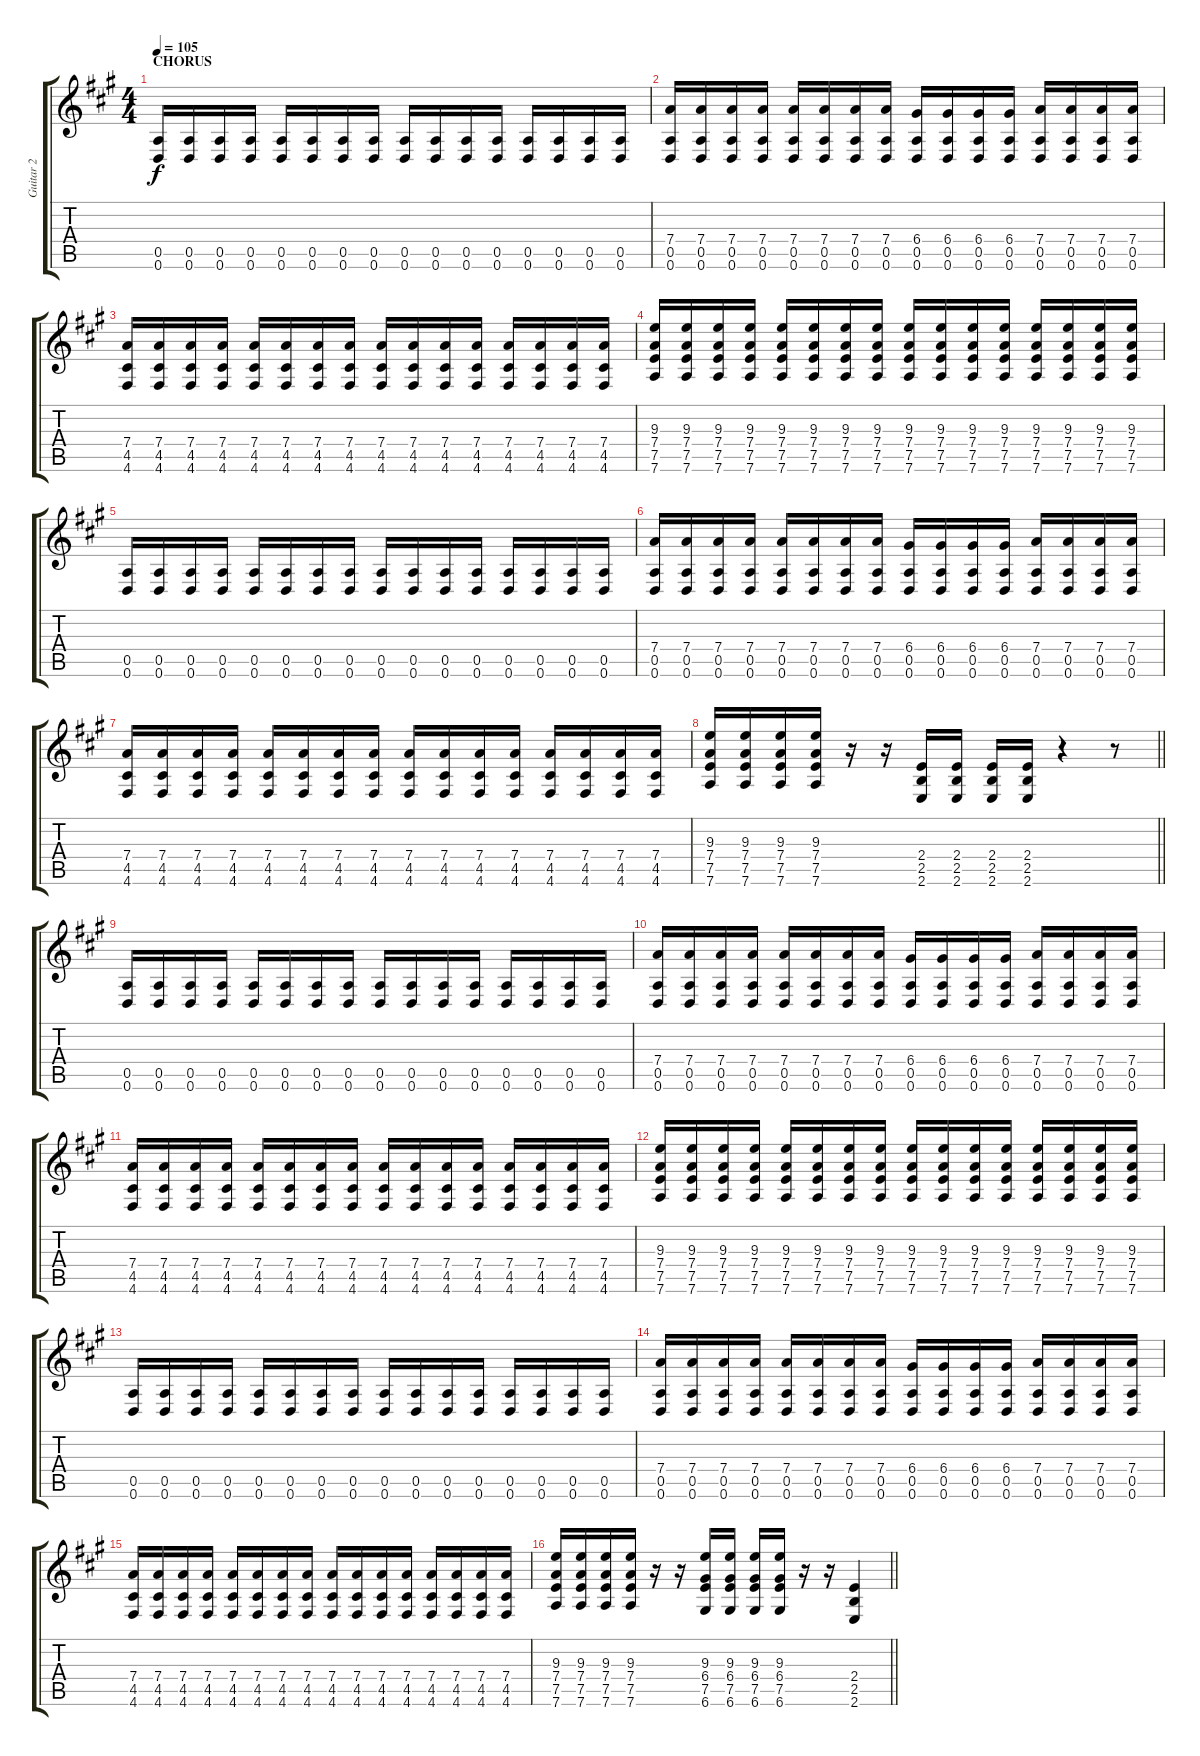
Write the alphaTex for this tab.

\track ("Guitar 2" "Guitar 2") {instrument distortionguitar}
\staff {score tabs}
\tuning (E4 B3 G3 D3 A2 D2) {hide}
\ts (4 4)
\section ("" "CHORUS")
\tempo 105
\clef g2
\ks f#minor
(0.5 0.6).16{dy f} (0.5 0.6).16 (0.5 0.6).16 (0.5 0.6).16 (0.5 0.6).16 (0.5 0.6).16 (0.5 0.6).16 (0.5 0.6).16 (0.5 0.6).16 (0.5 0.6).16 (0.5 0.6).16 (0.5 0.6).16 (0.5 0.6).16 (0.5 0.6).16 (0.5 0.6).16 (0.5 0.6).16 |
(7.4 0.5 0.6).16 (7.4 0.5 0.6).16 (7.4 0.5 0.6).16 (7.4 0.5 0.6).16 (7.4 0.5 0.6).16 (7.4 0.5 0.6).16 (7.4 0.5 0.6).16 (7.4 0.5 0.6).16 (6.4 0.5 0.6).16 (6.4 0.5 0.6).16 (6.4 0.5 0.6).16 (6.4 0.5 0.6).16 (7.4 0.5 0.6).16 (7.4 0.5 0.6).16 (7.4 0.5 0.6).16 (7.4 0.5 0.6).16 |
(7.4 4.5 4.6).16 (7.4 4.5 4.6).16 (7.4 4.5 4.6).16 (7.4 4.5 4.6).16 (7.4 4.5 4.6).16 (7.4 4.5 4.6).16 (7.4 4.5 4.6).16 (7.4 4.5 4.6).16 (7.4 4.5 4.6).16 (7.4 4.5 4.6).16 (7.4 4.5 4.6).16 (7.4 4.5 4.6).16 (7.4 4.5 4.6).16 (7.4 4.5 4.6).16 (7.4 4.5 4.6).16 (7.4 4.5 4.6).16 |
(9.3 7.4 7.5 7.6).16 (9.3 7.4 7.5 7.6).16 (9.3 7.4 7.5 7.6).16 (9.3 7.4 7.5 7.6).16 (9.3 7.4 7.5 7.6).16 (9.3 7.4 7.5 7.6).16 (9.3 7.4 7.5 7.6).16 (9.3 7.4 7.5 7.6).16 (9.3 7.4 7.5 7.6).16 (9.3 7.4 7.5 7.6).16 (9.3 7.4 7.5 7.6).16 (9.3 7.4 7.5 7.6).16 (9.3 7.4 7.5 7.6).16 (9.3 7.4 7.5 7.6).16 (9.3 7.4 7.5 7.6).16 (9.3 7.4 7.5 7.6).16 |
(0.5 0.6).16 (0.5 0.6).16 (0.5 0.6).16 (0.5 0.6).16 (0.5 0.6).16 (0.5 0.6).16 (0.5 0.6).16 (0.5 0.6).16 (0.5 0.6).16 (0.5 0.6).16 (0.5 0.6).16 (0.5 0.6).16 (0.5 0.6).16 (0.5 0.6).16 (0.5 0.6).16 (0.5 0.6).16 |
(7.4 0.5 0.6).16 (7.4 0.5 0.6).16 (7.4 0.5 0.6).16 (7.4 0.5 0.6).16 (7.4 0.5 0.6).16 (7.4 0.5 0.6).16 (7.4 0.5 0.6).16 (7.4 0.5 0.6).16 (6.4 0.5 0.6).16 (6.4 0.5 0.6).16 (6.4 0.5 0.6).16 (6.4 0.5 0.6).16 (7.4 0.5 0.6).16 (7.4 0.5 0.6).16 (7.4 0.5 0.6).16 (7.4 0.5 0.6).16 |
(7.4 4.5 4.6).16 (7.4 4.5 4.6).16 (7.4 4.5 4.6).16 (7.4 4.5 4.6).16 (7.4 4.5 4.6).16 (7.4 4.5 4.6).16 (7.4 4.5 4.6).16 (7.4 4.5 4.6).16 (7.4 4.5 4.6).16 (7.4 4.5 4.6).16 (7.4 4.5 4.6).16 (7.4 4.5 4.6).16 (7.4 4.5 4.6).16 (7.4 4.5 4.6).16 (7.4 4.5 4.6).16 (7.4 4.5 4.6).16 |
\barLineRight lightlight
(9.3 7.4 7.5 7.6).16 (9.3 7.4 7.5 7.6).16 (9.3 7.4 7.5 7.6).16 (9.3 7.4 7.5 7.6).16 r.16 r.16 (2.4 2.5 2.6).16 (2.4 2.5 2.6).16 (2.4 2.5 2.6).16 (2.4 2.5 2.6).16 r.4 r.8 |
(0.5 0.6).16 (0.5 0.6).16 (0.5 0.6).16 (0.5 0.6).16 (0.5 0.6).16 (0.5 0.6).16 (0.5 0.6).16 (0.5 0.6).16 (0.5 0.6).16 (0.5 0.6).16 (0.5 0.6).16 (0.5 0.6).16 (0.5 0.6).16 (0.5 0.6).16 (0.5 0.6).16 (0.5 0.6).16 |
(7.4 0.5 0.6).16 (7.4 0.5 0.6).16 (7.4 0.5 0.6).16 (7.4 0.5 0.6).16 (7.4 0.5 0.6).16 (7.4 0.5 0.6).16 (7.4 0.5 0.6).16 (7.4 0.5 0.6).16 (6.4 0.5 0.6).16 (6.4 0.5 0.6).16 (6.4 0.5 0.6).16 (6.4 0.5 0.6).16 (7.4 0.5 0.6).16 (7.4 0.5 0.6).16 (7.4 0.5 0.6).16 (7.4 0.5 0.6).16 |
(7.4 4.5 4.6).16 (7.4 4.5 4.6).16 (7.4 4.5 4.6).16 (7.4 4.5 4.6).16 (7.4 4.5 4.6).16 (7.4 4.5 4.6).16 (7.4 4.5 4.6).16 (7.4 4.5 4.6).16 (7.4 4.5 4.6).16 (7.4 4.5 4.6).16 (7.4 4.5 4.6).16 (7.4 4.5 4.6).16 (7.4 4.5 4.6).16 (7.4 4.5 4.6).16 (7.4 4.5 4.6).16 (7.4 4.5 4.6).16 |
(9.3 7.4 7.5 7.6).16 (9.3 7.4 7.5 7.6).16 (9.3 7.4 7.5 7.6).16 (9.3 7.4 7.5 7.6).16 (9.3 7.4 7.5 7.6).16 (9.3 7.4 7.5 7.6).16 (9.3 7.4 7.5 7.6).16 (9.3 7.4 7.5 7.6).16 (9.3 7.4 7.5 7.6).16 (9.3 7.4 7.5 7.6).16 (9.3 7.4 7.5 7.6).16 (9.3 7.4 7.5 7.6).16 (9.3 7.4 7.5 7.6).16 (9.3 7.4 7.5 7.6).16 (9.3 7.4 7.5 7.6).16 (9.3 7.4 7.5 7.6).16 |
(0.5 0.6).16 (0.5 0.6).16 (0.5 0.6).16 (0.5 0.6).16 (0.5 0.6).16 (0.5 0.6).16 (0.5 0.6).16 (0.5 0.6).16 (0.5 0.6).16 (0.5 0.6).16 (0.5 0.6).16 (0.5 0.6).16 (0.5 0.6).16 (0.5 0.6).16 (0.5 0.6).16 (0.5 0.6).16 |
(7.4 0.5 0.6).16 (7.4 0.5 0.6).16 (7.4 0.5 0.6).16 (7.4 0.5 0.6).16 (7.4 0.5 0.6).16 (7.4 0.5 0.6).16 (7.4 0.5 0.6).16 (7.4 0.5 0.6).16 (6.4 0.5 0.6).16 (6.4 0.5 0.6).16 (6.4 0.5 0.6).16 (6.4 0.5 0.6).16 (7.4 0.5 0.6).16 (7.4 0.5 0.6).16 (7.4 0.5 0.6).16 (7.4 0.5 0.6).16 |
(7.4 4.5 4.6).16 (7.4 4.5 4.6).16 (7.4 4.5 4.6).16 (7.4 4.5 4.6).16 (7.4 4.5 4.6).16 (7.4 4.5 4.6).16 (7.4 4.5 4.6).16 (7.4 4.5 4.6).16 (7.4 4.5 4.6).16 (7.4 4.5 4.6).16 (7.4 4.5 4.6).16 (7.4 4.5 4.6).16 (7.4 4.5 4.6).16 (7.4 4.5 4.6).16 (7.4 4.5 4.6).16 (7.4 4.5 4.6).16 |
\barLineRight lightlight
(9.3 7.4 7.5 7.6).16 (9.3 7.4 7.5 7.6).16 (9.3 7.4 7.5 7.6).16 (9.3 7.4 7.5 7.6).16 r.16 r.16 (9.3 6.4 7.5 6.6).16 (9.3 6.4 7.5 6.6).16 (9.3 6.4 7.5 6.6).16 (9.3 6.4 7.5 6.6).16 r.16 r.16 (2.4 2.5 2.6).4
